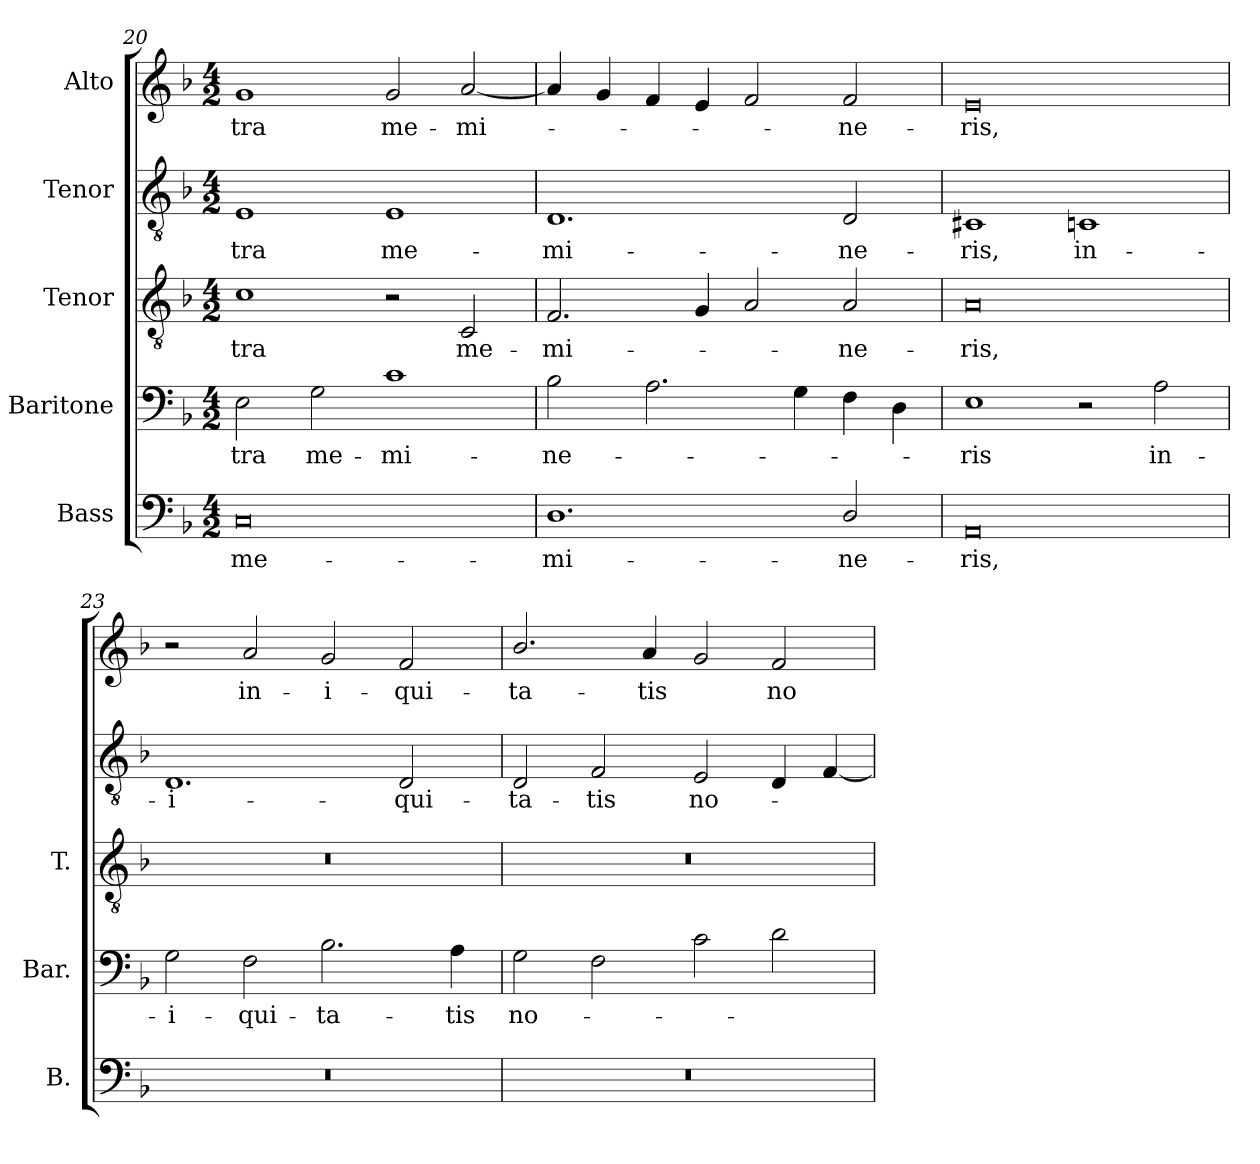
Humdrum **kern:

**kern	**text	**kern	**text	**kern	**text	**kern	**text	**kern	**text
*part5	*part5	*part4	*part4	*part3	*part3	*part2	*part2	*part1	*part1
*staff5	*staff5	*staff4	*staff4	*staff3	*staff3	*staff2	*staff2	*staff1	*staff1
*I"Bass	*	*I"Baritone	*	*I"Tenor	*	*I"Tenor	*	*I"Alto	*
*I'B.	*	*I'Bar.	*	*I'T.	*	*	*	*	*
*clefF4	*	*clefF4	*	*clefGv2	*	*clefGv2	*	*clefG2	*
*	*	*	*	*ITrd7c12	*	*	*	*	*
*k[b-]	*	*k[b-]	*	*k[b-]	*	*k[b-]	*	*k[b-]	*
*F:	*	*F:	*	*F:	*	*F:	*	*F:	*
*M4/2	*	*M4/2	*	*M4/2	*	*M4/2	*	*M4/2	*
=20	=20	=20	=20	=20	=20	=20	=20	=20	=20
!	!LO:LY:b:color=#000000	!	!	!	!	!	!	!	!
!	!	!	!LO:LY:b:color=#000000	!	!	!	!	!	!
!	!	!	!	!	!LO:LY:b:color=#000000	!	!	!	!
!	!	!	!	!	!	!	!LO:LY:b:color=#000000	!	!
!	!	!	!	!	!	!	!	!	!LO:LY:b:color=#000000
0Ci	me-	2Ei\	-tra	1Ci	-tra	1Ei	-tra	1gi	-tra
!	!	!	!LO:LY:b:color=#000000	!	!	!	!	!	!
.	.	2Gi\	me-	.	.	.	.	.	.
!	!	!	!LO:LY:b:color=#000000	!	!	!	!	!	!
!	!	!	!	!	!	!	!LO:LY:b:color=#000000	!	!
!	!	!	!	!	!	!	!	!	!LO:LY:b:color=#000000
.	.	1ci	-mi-	2r	.	1Ei	me-	2gi/	me-
!	!	!	!	!	!LO:LY:b:color=#000000	!	!	!	!
!	!	!	!	!	!	!	!	!	!LO:LY:b:color=#000000
.	.	.	.	2CCi/	me-	.	.	[2ai/	-mi-
!!LO:LB:g=z
=21	=21	=21	=21	=21	=21	=21	=21	=21	=21
!	!LO:LY:b:color=#000000	!	!	!	!	!	!	!	!
!	!	!	!LO:LY:b:color=#000000	!	!	!	!	!	!
!	!	!	!	!	!LO:LY:b:color=#000000	!	!	!	!
!	!	!	!	!	!	!	!LO:LY:b:color=#000000	!	!
1.Di	-mi-	2B-i\	-ne-	2.FFi/	-mi-	1.Di	-mi-	4ai/]	.
.	.	.	.	.	.	.	.	4gi/	.
.	.	2.Ai\	.	.	.	.	.	4fi/	.
.	.	.	.	4GGi/	.	.	.	4ei/	.
.	.	.	.	2AAi/	.	.	.	2fi/	.
.	.	4Gi\	.	.	.	.	.	.	.
!	!LO:LY:b:color=#000000	!	!	!	!	!	!	!	!
!	!	!	!	!	!LO:LY:b:color=#000000	!	!	!	!
!	!	!	!	!	!	!	!LO:LY:b:color=#000000	!	!
!	!	!	!	!	!	!	!	!	!LO:LY:b:color=#000000
2Di/	-ne-	4Fi\	.	2AAi/	-ne-	2Di/	-ne-	2fi/	-ne-
.	.	4Di\	.	.	.	.	.	.	.
=22	=22	=22	=22	=22	=22	=22	=22	=22	=22
!	!LO:LY:b:color=#000000	!	!	!	!	!	!	!	!
!	!	!	!LO:LY:b:color=#000000	!	!	!	!	!	!
!	!	!	!	!	!LO:LY:b:color=#000000	!	!	!	!
!	!	!	!	!	!	!	!LO:LY:b:color=#000000	!	!
!	!	!	!	!	!	!	!	!	!LO:LY:b:color=#000000
0AAi	-ris,	1Ei	-ris	0AAi	-ris,	1C#Xi	-ris,	0ei	-ris,
!	!	!	!	!	!	!	!LO:LY:b:color=#000000	!	!
.	.	2r	.	.	.	1Cni	in-	.	.
!	!	!	!LO:LY:b:color=#000000	!	!	!	!	!	!
.	.	2Ai\	in-	.	.	.	.	.	.
=23	=23	=23	=23	=23	=23	=23	=23	=23	=23
!LO:N:vis=1	!	!	!	!	!	!	!	!	!
!	!	!	!LO:LY:b:color=#000000	!LO:N:vis=1	!	!	!	!	!
!	!	!	!	!	!	!	!LO:LY:b:color=#000000	!	!
0r	.	2Gi\	-i-	0r	.	1.Di	-i-	2r	.
!	!	!	!LO:LY:b:color=#000000	!	!	!	!	!	!
!	!	!	!	!	!	!	!	!	!LO:LY:b:color=#000000
.	.	2Fi\	-qui-	.	.	.	.	2ai/	in-
!	!	!	!LO:LY:b:color=#000000	!	!	!	!	!	!
!	!	!	!	!	!	!	!	!	!LO:LY:b:color=#000000
.	.	2.B-i\	-ta-	.	.	.	.	2gi/	-i-
!	!	!	!	!	!	!	!LO:LY:b:color=#000000	!	!
!	!	!	!	!	!	!	!	!	!LO:LY:b:color=#000000
.	.	.	.	.	.	2Di/	-qui-	2fi/	-qui-
!	!	!	!LO:LY:b:color=#000000	!	!	!	!	!	!
.	.	4Ai\	-tis	.	.	.	.	.	.
=24	=24	=24	=24	=24	=24	=24	=24	=24	=24
!LO:N:vis=1	!	!	!	!	!	!	!	!	!
!	!	!	!LO:LY:b:color=#000000	!LO:N:vis=1	!	!	!	!	!
!	!	!	!	!	!	!	!LO:LY:b:color=#000000	!	!
!	!	!	!	!	!	!	!	!	!LO:LY:b:color=#000000
0r	.	2Gi\	no-	0r	.	2Di/	-ta-	2.b-i/	-ta-
!	!	!	!	!	!	!	!LO:LY:b:color=#000000	!	!
.	.	2Fi\	.	.	.	2Fi/	-tis	.	.
!	!	!	!	!	!	!	!	!	!LO:LY:b:color=#000000
.	.	.	.	.	.	.	.	4ai/	-tis
!	!	!	!	!	!	!	!LO:LY:b:color=#000000	!	!
.	.	2ci\	.	.	.	2Ei/	no-	2gi/	.
!	!	!	!	!	!	!	!	!	!LO:LY:b:color=#000000
.	.	2di\	.	.	.	4Di/	.	2fi/	no-
.	.	.	.	.	.	[4Fi/	.	.	.
=	=	=	=	=	=	=	=	=	=
*-	*-	*-	*-	*-	*-	*-	*-	*-	*-
